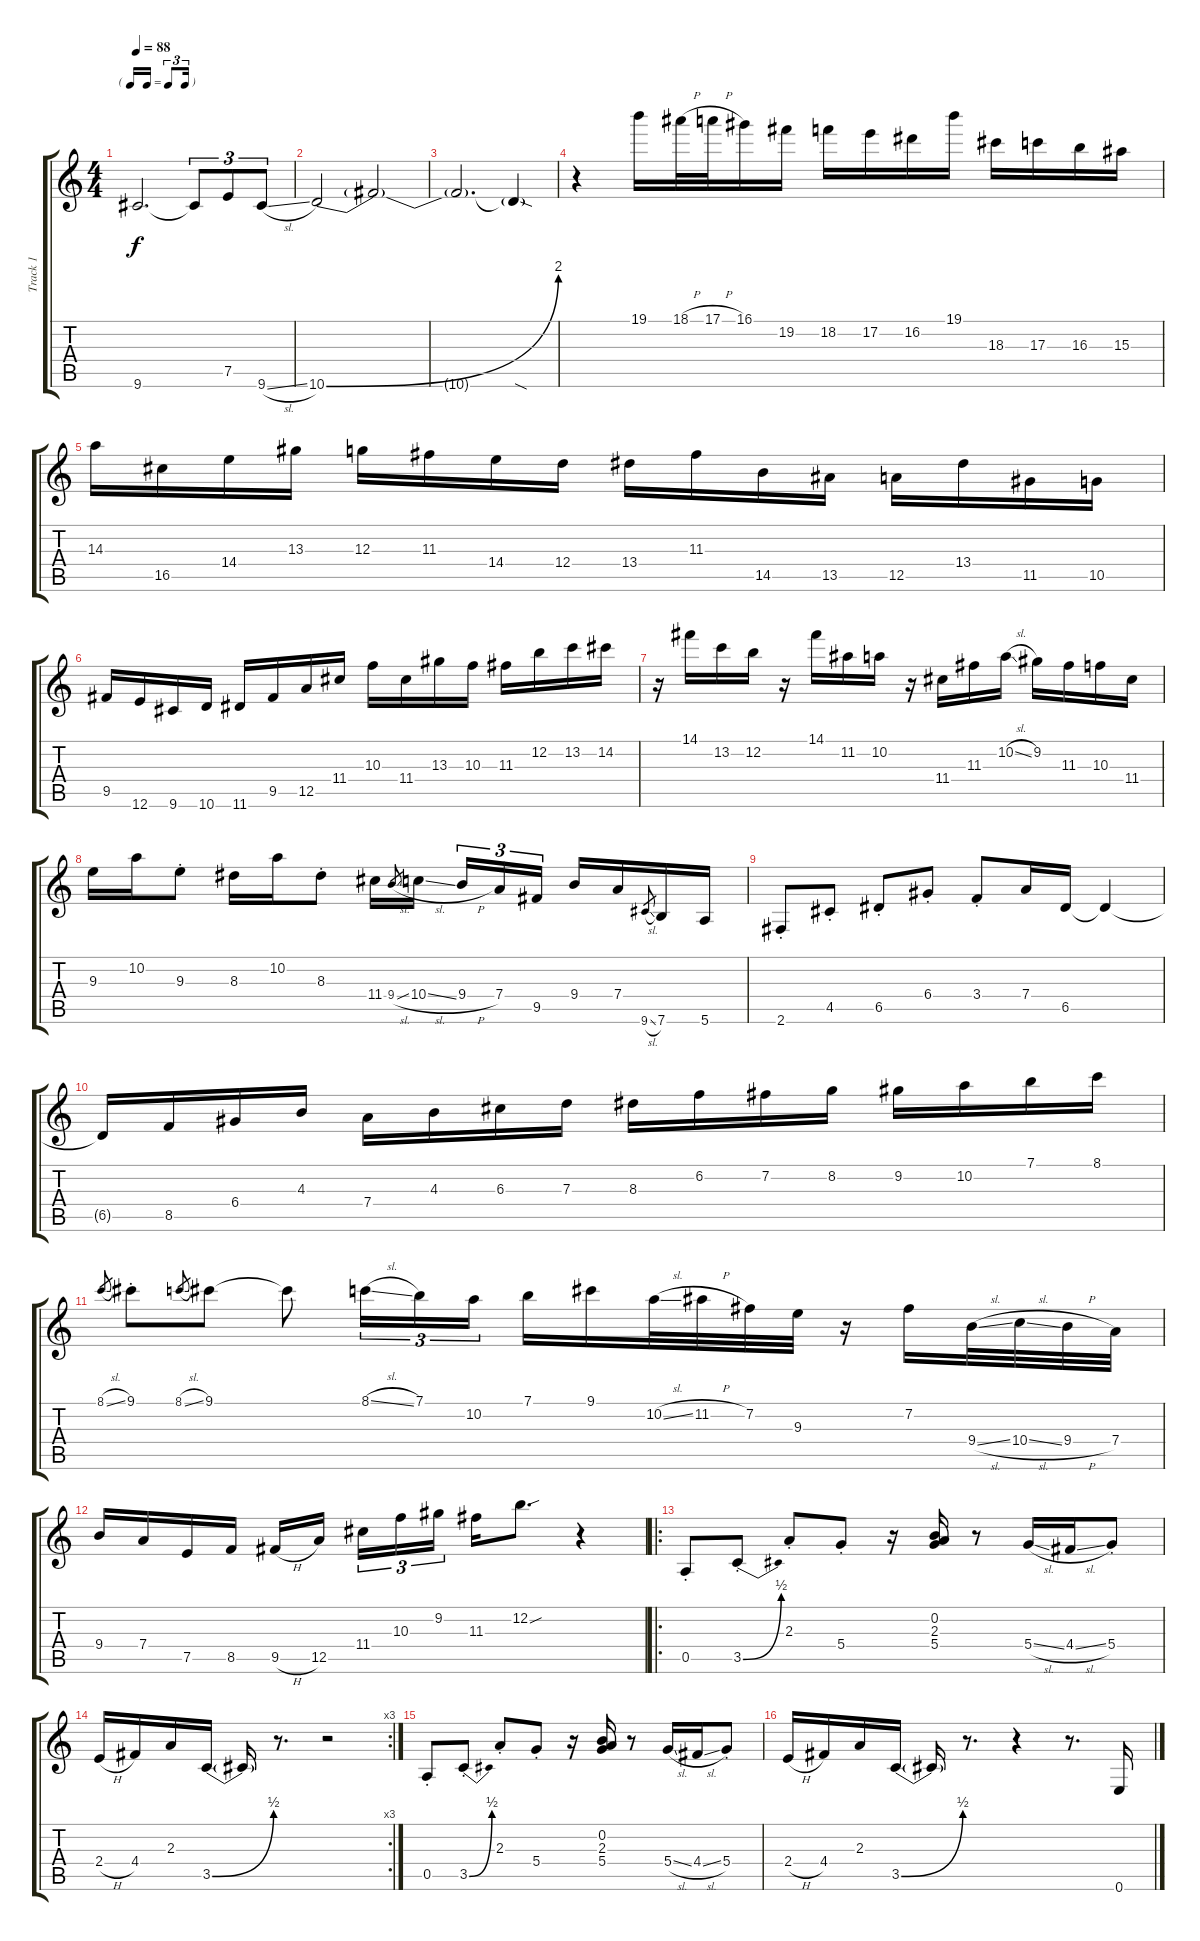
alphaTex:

\track ("Track 1" "Track 1") {instrument electricguitarjazz}
\staff {score tabs}
\tuning (E4 B3 G3 D3 A2 E2) {hide}
\ts (4 4)
\tf triplet16th
\tempo 88
\clef g2
\ks c
9.6.2{d dy f} 9.6{t}.8{tu (3 2)} 7.5.8{tu (3 2)} 9.6{sl}.8{tu (3 2)} |
10.6{be (bend 0 0 60 8)}.2 10.6{t}.2 |
10.6{t}.2{d} 10.6{sod t}.4 |
r.4{instrument electricguitarjazz} 19.1.16 18.1{h}.32 17.1{h}.32 16.1.16 19.2.16 18.2.16 17.2.16 16.2.16 19.1.16 18.3.16 17.3.16 16.3.16 15.3.16 |
14.3.16 16.5.16 14.4.16 13.3.16 12.3.16 11.3.16 14.4.16 12.4.16 13.4.16 11.3.16 14.5.16 13.5.16 12.5.16 13.4.16 11.5.16 10.5.16 |
9.5.16 12.6.16 9.6.16 10.6.16 11.6.16 9.5.16 12.5.16 11.4.16 10.3.16 11.4.16 13.3.16 10.3.16 11.3.16 12.2.16 13.2.16 14.2.16 |
r.16 14.1.16 13.2.16 12.2.16 r.16 14.1.16 11.2.16 10.2.16 r.16 11.4.16 11.3.16 10.2{sl}.16 9.2.16 11.3.16 10.3.16 11.4.16 |
9.3.16 10.2.16 9.3{st}.8 8.3.16 10.2.16 8.3{st}.8 11.4.16 9.4{sl}.8{gr} 10.4{sl}.16{beam splitsecondary} 9.4{h}.16{tu (3 2)} 7.4.16{tu (3 2)} 9.5.16{tu (3 2)} 9.4.16 7.4.16 9.6{sl}.8{gr} 7.6.16 5.6.16 |
2.6{st}.8 4.5{st}.8 6.5{st}.8 6.4{st}.8 3.4{st}.8 7.4.16 6.5.16 6.5{t}.4 |
6.5{t}.16 8.5.16 6.4.16 4.3.16 7.4.16 4.3.16 6.3.16 7.3.16 8.3.16 6.2.16 7.2.16 8.2.16 9.2.16 10.2.16 7.1.16 8.1.16 |
8.1{sl}.8{gr} 9.1{st}.8 8.1{sl}.8{gr} 9.1.8 9.1{t}.8 8.1{sl}.16{tu (3 2)} 7.1.16{tu (3 2)} 10.2.16{tu (3 2)} 7.1.16 9.1.16 10.2{sl}.32 11.2{h}.32 7.2.32 9.3.32 r.16 7.2.16 9.4{sl}.32 10.4{sl}.32 9.4{h}.32 7.4.32 |
9.4.16 7.4.16 7.5.16 8.5.16 9.5{h}.16 12.5.16{beam splitsecondary} 11.4.16{tu (3 2)} 10.3.16{tu (3 2)} 9.2.16{tu (3 2)} 11.3.16 12.2{sou}.8{d} r.4 |
\ro
0.5{st}.8{instrument distortionguitar} 3.5{be (bend 0 0 60 2) st}.8 2.3{st}.8 5.4{st}.8 r.16 (0.2 2.3 5.4).16 r.8 5.4{sl}.16 4.4{sl}.16 5.4{st}.8 |
\rc 3
2.4{h}.16 4.4.16 2.3.16 3.5{be (bend 0 0 60 2)}.16 3.5{t}.16 r.8{d} r.2 |
0.5{st}.8 3.5{be (bend 0 0 60 2) st}.8 2.3{st}.8 5.4{st}.8 r.16 (0.2 2.3 5.4).16 r.8 5.4{sl}.16 4.4{sl}.16 5.4{st}.8 |
2.4{h}.16 4.4.16 2.3.16 3.5{be (bend 0 0 60 2)}.16 3.5{t}.16 r.8{d} r.4 r.8{d} 0.6.16
